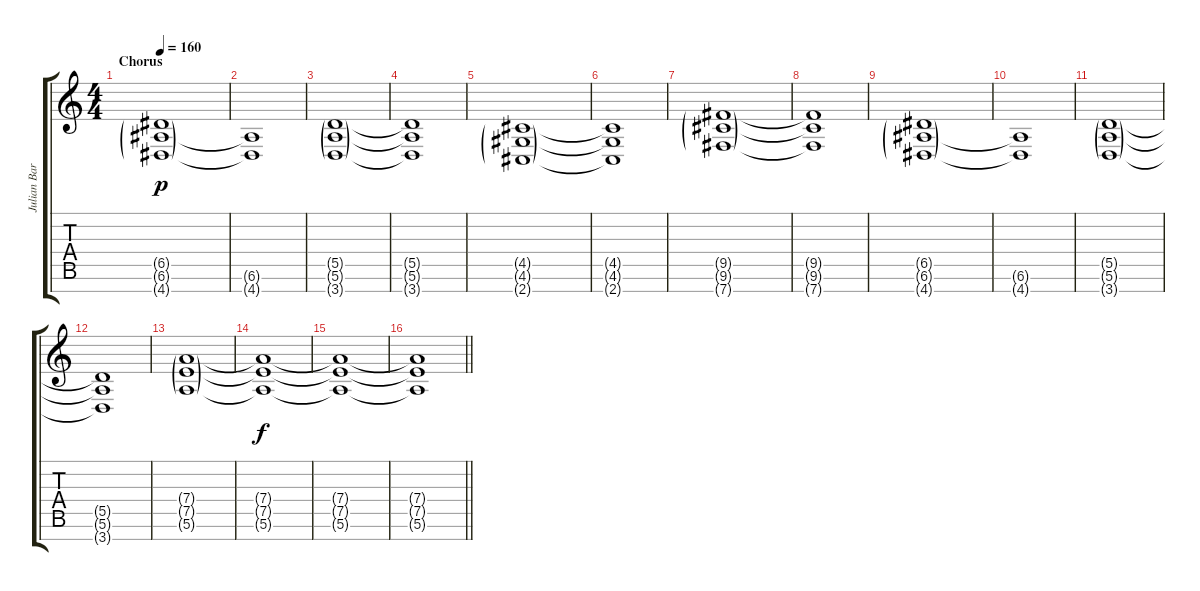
\track ("Julian Barrett" "Julian Bar") {instrument overdrivenguitar}
\staff {score tabs}
\tuning (E4 B3 G3 D3 A2 E2 B1) {hide}
\ts (4 4)
\section ("" "Chorus")
\tempo 160
\clef g2
\ks c
(6.5{g} 6.6{g} 4.7{g}).1{dy p instrument overdrivenguitar} |
(6.6{t} 4.7{t}).1 |
(5.5{g} 5.6{g} 3.7{g}).1 |
(5.5{t} 5.6{t} 3.7{t}).1 |
(4.5{g} 4.6{g} 2.7{g}).1 |
(4.5{t} 4.6{t} 2.7{t}).1 |
(9.5{g} 9.6{g} 7.7{g}).1 |
(9.5{t} 9.6{t} 7.7{t}).1 |
(6.5{g} 6.6{g} 4.7{g}).1 |
(6.6{t} 4.7{t}).1 |
(5.5{g} 5.6{g} 3.7{g}).1 |
(5.5{t} 5.6{t} 3.7{t}).1 |
(7.4{g} 7.5{g} 5.6{g}).1 |
(7.4{t} 7.5{t} 5.6{t}).1{dy f} |
(7.4{t} 7.5{t} 5.6{t}).1 |
\barLineRight lightlight
(7.4{t} 7.5{t} 5.6{t}).1
